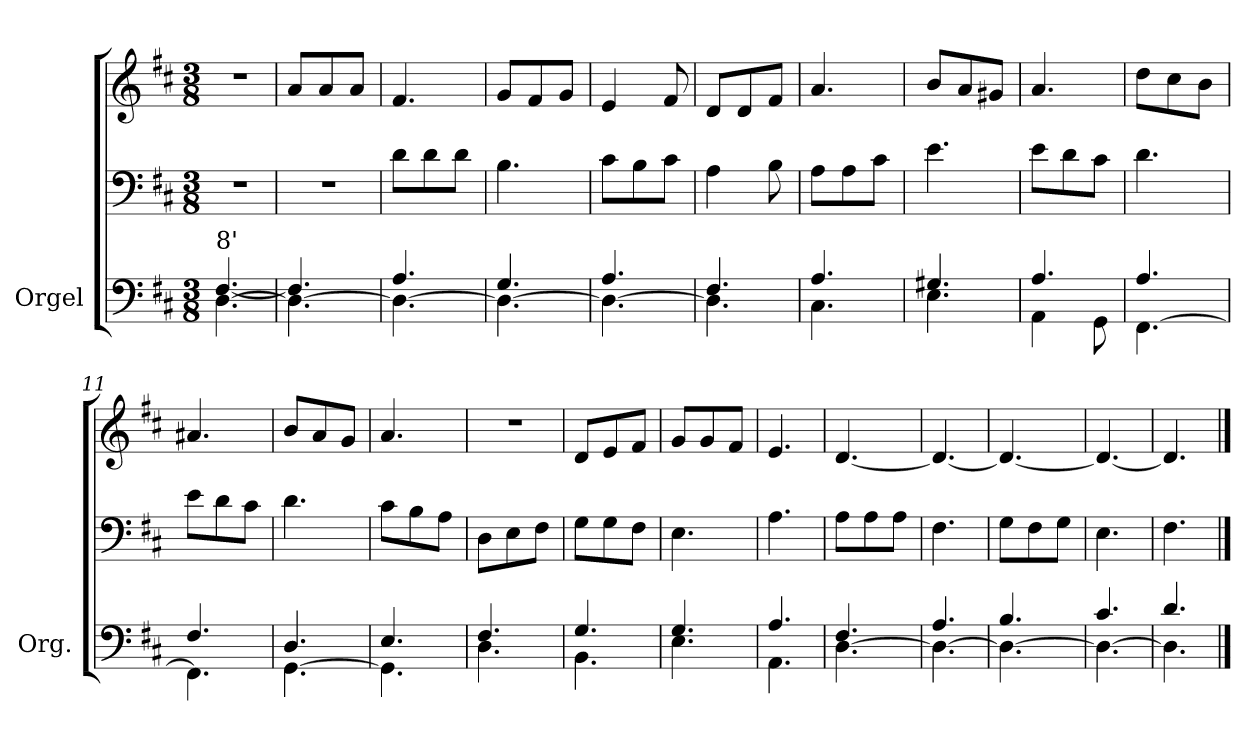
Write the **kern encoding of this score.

**kern	**kern	**kern
*part1	*part1	*part1
*staff3	*staff2	*staff1
*I"Orgel	*	*
*I'Org.	*	*
*clefF4	*clefF4	*clefG2
*k[f#c#]	*k[f#c#]	*k[f#c#]
*M3/8	*M3/8	*M3/8
=1	=1	=1
*^	*	*
!LO:TX:a:t=8'	!	!	!
[4.D\	[4.F#/	4.r	4.r
=2	=2	=2	=2
4.D\_	4.F#/]	4.r	8a/L
.	.	.	8a/
.	.	.	8a/J
=3	=3	=3	=3
4.D\_	4.A/	8d\L	4.f#/
.	.	8d\	.
.	.	8d\J	.
=4	=4	=4	=4
4.D\_	4.G/	4.B\	8g/L
.	.	.	8f#/
.	.	.	8g/J
=5	=5	=5	=5
4.D\_	4.A/	8c#\L	4e/
.	.	8B\	.
.	.	8c#\J	8f#/
=6	=6	=6	=6
4.D\]	4.F#/	4A\	8d/L
.	.	.	8d/
.	.	8B\	8f#/J
=7	=7	=7	=7
4.C#\	4.A/	8A\L	4.a/
.	.	8A\	.
.	.	8c#\J	.
=8	=8	=8	=8
4.E\	4.G#X/	4.e\	8b/L
.	.	.	8a/
.	.	.	8g#X/J
=9	=9	=9	=9
4AA\	4.A/	8e\L	4.a/
.	.	8d\	.
8GG\	.	8c#\J	.
=10	=10	=10	=10
[4.FF#\	4.A/	4.d\	8dd\L
.	.	.	8cc#\
.	.	.	8b\J
=11	=11	=11	=11
4.FF#\]	4.F#/	8e\L	4.a#X/
.	.	8d\	.
.	.	8c#\J	.
=12	=12	=12	=12
[4.GG\	4.D/	4.d\	8b/L
.	.	.	8a/
.	.	.	8g/J
!!LO:LB:g=z
=13	=13	=13	=13
4.GG\]	4.E/	8c#\L	4.a/
.	.	8B\	.
.	.	8A\J	.
=14	=14	=14	=14
4.D\	4.F#/	8D\L	4.r
.	.	8E\	.
.	.	8F#\J	.
=15	=15	=15	=15
4.BB\	4.G/	8G\L	8d/L
.	.	8G\	8e/
.	.	8F#\J	8f#/J
=16	=16	=16	=16
4.E\	4.G/	4.E\	8g/L
.	.	.	8g/
.	.	.	8f#/J
=17	=17	=17	=17
4.AA\	4.A/	4.A\	4.e/
=18	=18	=18	=18
[4.D\	4.F#/	8A\L	[4.d/
.	.	8A\	.
.	.	8A\J	.
=19	=19	=19	=19
4.D\_	4.A/	4.F#\	4.d/_
=20	=20	=20	=20
4.D\_	4.B/	8G\L	4.d/_
.	.	8F#\	.
.	.	8G\J	.
=21	=21	=21	=21
4.D\_	4.c#/	4.E\	4.d/_
=22	=22	=22	=22
4.D\]	4.d/	4.F#\	4.d/]
*v	*v	*	*
==	==	==
*-	*-	*-
